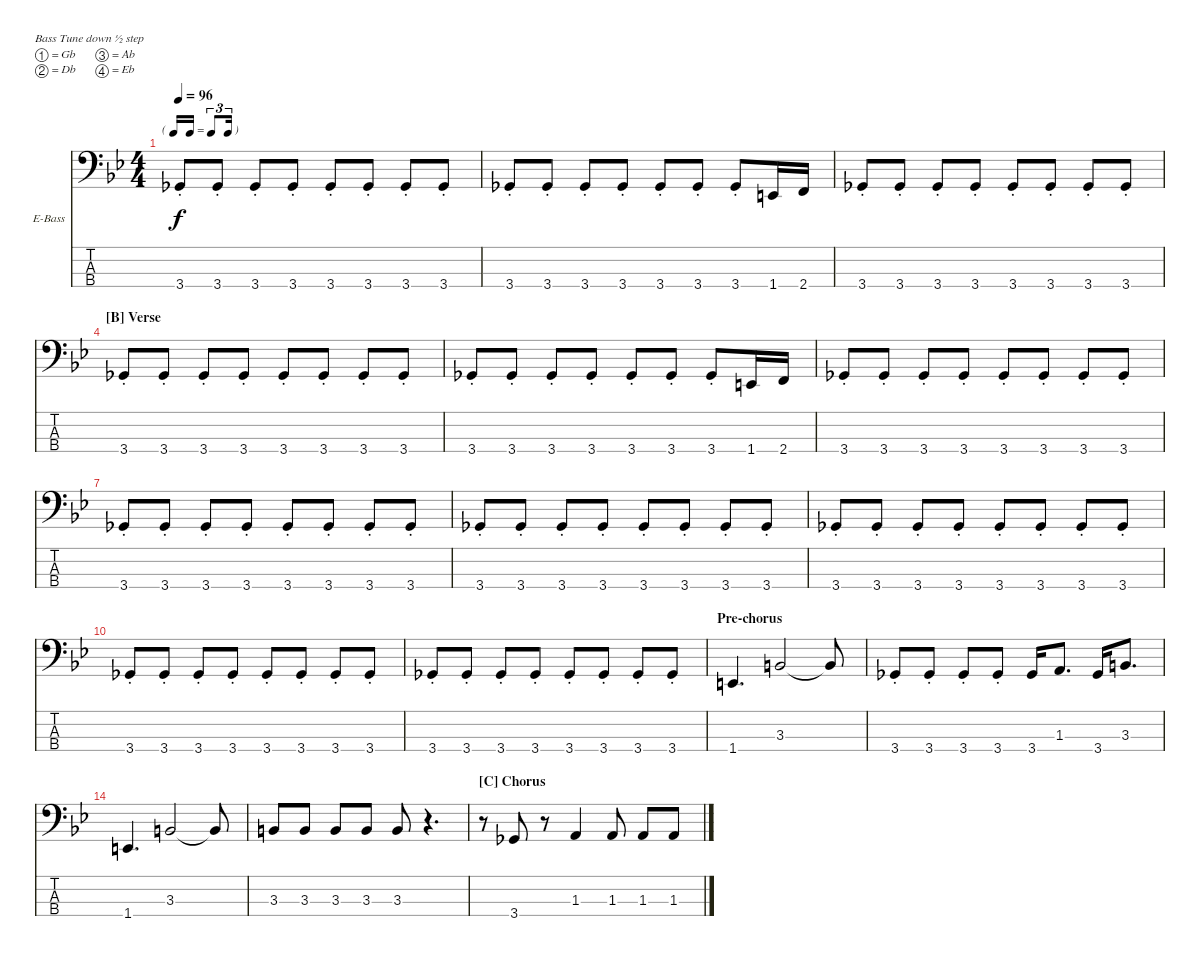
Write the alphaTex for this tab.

\bracketExtendMode nobrackets
\firstSystemTrackNameOrientation horizontal
\otherSystemsTrackNameOrientation horizontal
\defaultBarNumberDisplay FirstOfSystem
\track ("Michael Inez" "E-Bass") {instrument slapbass1}
\staff {score tabs}
\tuning (Gb2 Db2 Ab1 Eb1)
\ts (4 4)
\tf triplet16th
\tempo 96
\clef f4
\ks bb
3.4{st}.8{dy f} 3.4{st}.8 3.4{st}.8 3.4{st}.8 3.4{st}.8 3.4{st}.8 3.4{st}.8 3.4{st}.8 |
3.4{st}.8 3.4{st}.8 3.4{st}.8 3.4{st}.8 3.4{st}.8 3.4{st}.8 3.4{st}.8 1.4.16 2.4.16 |
3.4{st}.8 3.4{st}.8 3.4{st}.8 3.4{st}.8 3.4{st}.8 3.4{st}.8 3.4{st}.8 3.4{st}.8 |
\section ("B" "Verse")
3.4{st}.8 3.4{st}.8 3.4{st}.8 3.4{st}.8 3.4{st}.8 3.4{st}.8 3.4{st}.8 3.4{st}.8 |
3.4{st}.8 3.4{st}.8 3.4{st}.8 3.4{st}.8 3.4{st}.8 3.4{st}.8 3.4{st}.8 1.4.16 2.4.16 |
3.4{st}.8 3.4{st}.8 3.4{st}.8 3.4{st}.8 3.4{st}.8 3.4{st}.8 3.4{st}.8 3.4{st}.8 |
3.4{st}.8 3.4{st}.8 3.4{st}.8 3.4{st}.8 3.4{st}.8 3.4{st}.8 3.4{st}.8 3.4{st}.8 |
3.4{st}.8 3.4{st}.8 3.4{st}.8 3.4{st}.8 3.4{st}.8 3.4{st}.8 3.4{st}.8 3.4{st}.8 |
3.4{st}.8 3.4{st}.8 3.4{st}.8 3.4{st}.8 3.4{st}.8 3.4{st}.8 3.4{st}.8 3.4{st}.8 |
3.4{st}.8 3.4{st}.8 3.4{st}.8 3.4{st}.8 3.4{st}.8 3.4{st}.8 3.4{st}.8 3.4{st}.8 |
3.4{st}.8 3.4{st}.8 3.4{st}.8 3.4{st}.8 3.4{st}.8 3.4{st}.8 3.4{st}.8 3.4{st}.8 |
\section ("" "Pre-chorus")
\scale
0.485765 1.4.4{d} 3.3.2 3.3{t}.8 |
\scale
0.514588 3.4{st}.8 3.4{st}.8 3.4{st}.8 3.4{st}.8 3.4.16 1.3.8{d} 3.4.16 3.3.8{d} |
\scale
0.493978 1.4.4{d} 3.3.2 3.3{t}.8 |
\scale
0.506222 3.3.8 3.3.8 3.3.8 3.3.8 3.3.8 r.4{d} |
\section ("C" "Chorus")
\scale
0.495453 r.8 3.4.8 r.8 1.3.4 1.3.8 1.3.8 1.3.8
